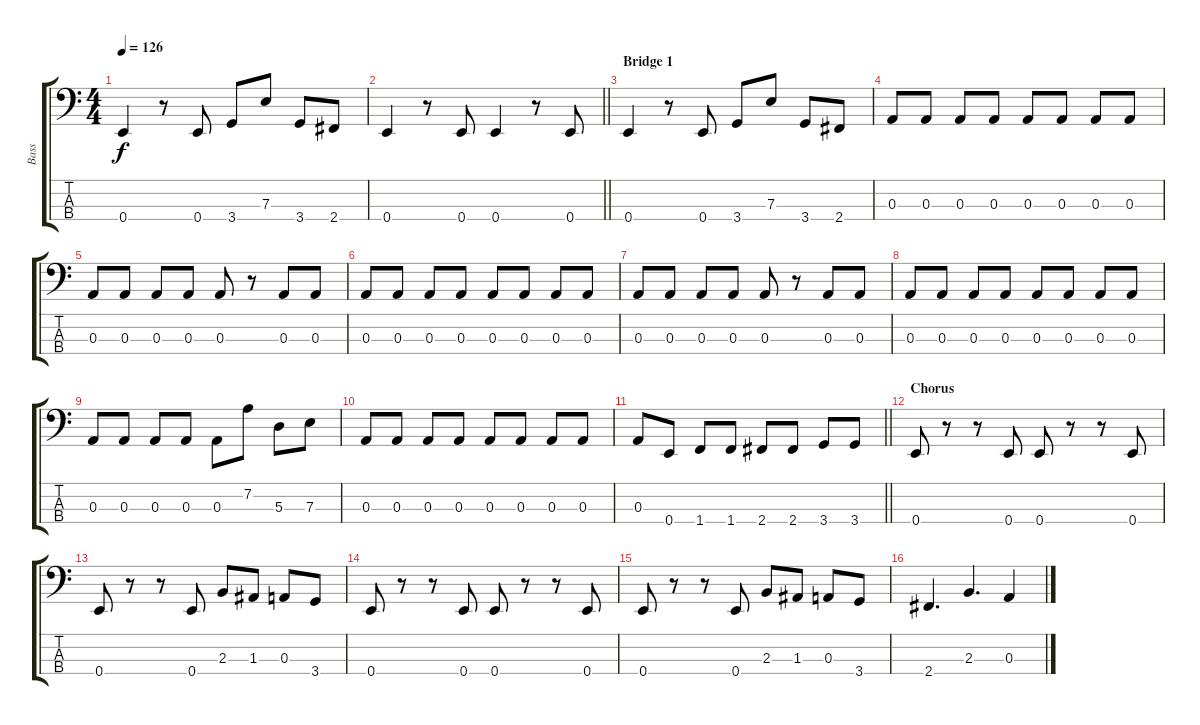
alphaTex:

\track ("Bass" "Bass") {instrument electricbassfinger}
\staff {score tabs}
\tuning (G2 D2 A1 E1) {hide}
\ts (4 4)
\tempo 126
\clef f4
\ks c
0.4.4{dy f} r.8 0.4.8 3.4.8 7.3.8 3.4.8 2.4.8 |
\barLineRight lightlight
0.4.4 r.8 0.4.8 0.4.4 r.8 0.4.8 |
\section ("" "Bridge 1")
0.4.4 r.8 0.4.8 3.4.8 7.3.8 3.4.8 2.4.8 |
0.3.8 0.3.8 0.3.8 0.3.8 0.3.8 0.3.8 0.3.8 0.3.8 |
0.3.8 0.3.8 0.3.8 0.3.8 0.3.8 r.8 0.3.8 0.3.8 |
0.3.8 0.3.8 0.3.8 0.3.8 0.3.8 0.3.8 0.3.8 0.3.8 |
0.3.8 0.3.8 0.3.8 0.3.8 0.3.8 r.8 0.3.8 0.3.8 |
0.3.8 0.3.8 0.3.8 0.3.8 0.3.8 0.3.8 0.3.8 0.3.8 |
0.3.8 0.3.8 0.3.8 0.3.8 0.3.8 7.2.8 5.3.8 7.3.8 |
0.3.8 0.3.8 0.3.8 0.3.8 0.3.8 0.3.8 0.3.8 0.3.8 |
\barLineRight lightlight
0.3.8 0.4.8 1.4.8 1.4.8 2.4.8 2.4.8 3.4.8 3.4.8 |
\section ("" "Chorus")
0.4.8 r.8 r.8 0.4.8 0.4.8 r.8 r.8 0.4.8 |
0.4.8 r.8 r.8 0.4.8 2.3.8 1.3.8 0.3.8 3.4.8 |
0.4.8 r.8 r.8 0.4.8 0.4.8 r.8 r.8 0.4.8 |
0.4.8 r.8 r.8 0.4.8 2.3.8 1.3.8 0.3.8 3.4.8 |
2.4.4{d} 2.3.4{d} 0.3.4
